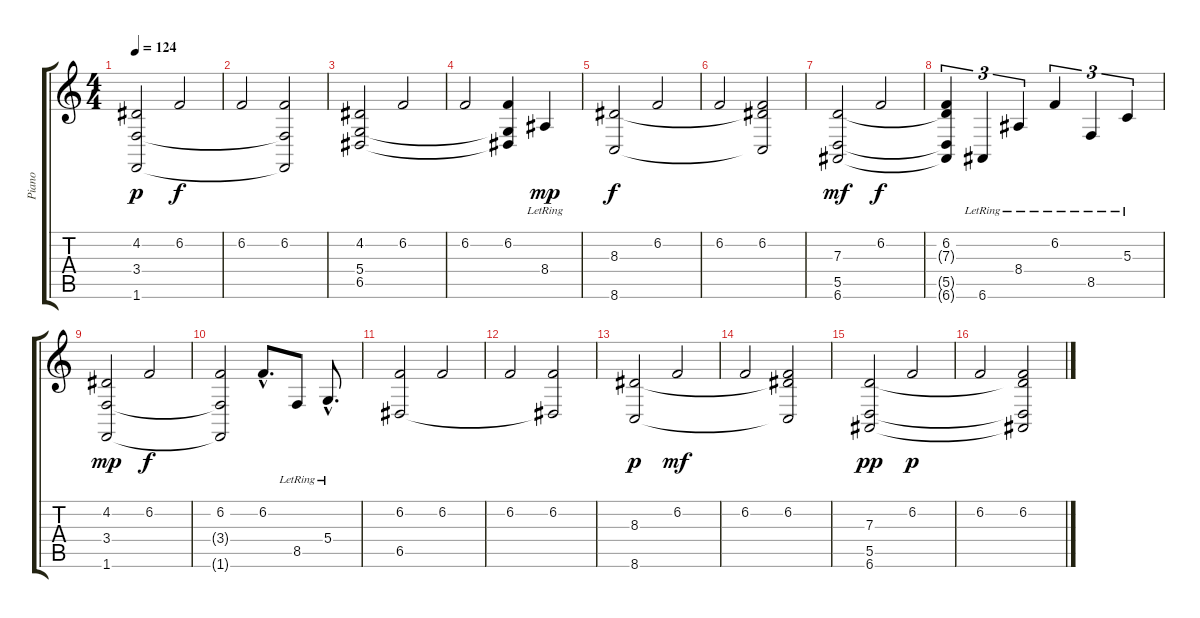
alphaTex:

\track ("Piano" "Piano") {instrument brightacousticpiano}
\staff {score tabs}
\tuning (E4 B3 G3 D3 A2 E2) {hide}
\ts (4 4)
\tempo 124
\clef g2
\ks c
(4.2 3.4 1.6).2{dy p} 6.2.2{dy f} |
6.2.2 (6.2 3.4{t} 1.6{t}).2 |
(4.2 5.4 6.5).2 6.2.2 |
6.2.2 (6.2 5.4{t} 6.5{t}).4 8.4{lr}.4{dy mp} |
(8.3 8.6).2{dy f} 6.2.2 |
6.2.2 (6.2 8.3{t} 8.6{t}).2 |
(7.3 5.5 6.6).2{dy mf} 6.2.2{dy f} |
(6.2 7.3{t} 5.5{t} 6.6{t}).4{tu (3 2)} 6.6{lr}.4{tu (3 2)} 8.4{lr}.4{tu (3 2)} 6.2{lr}.4{tu (3 2)} 8.5{lr}.4{tu (3 2)} 5.3{lr}.4{tu (3 2)} |
(4.2 3.4 1.6).2{dy mp} 6.2.2{dy f} |
(6.2 3.4{t} 1.6{t}).2 6.2{hac}.8{d} 8.5{lr}.8 5.4{hac lr}.8{d} |
(6.2 6.5).2 6.2.2 |
6.2.2 (6.2 6.5{t}).2 |
(8.3 8.6).2{dy p} 6.2.2{dy mf} |
6.2.2 (6.2 8.3{t} 8.6{t}).2 |
(7.3 5.5 6.6).2{dy pp} 6.2.2{dy p} |
6.2.2 (6.2 7.3{t} 5.5{t} 6.6{t}).2
